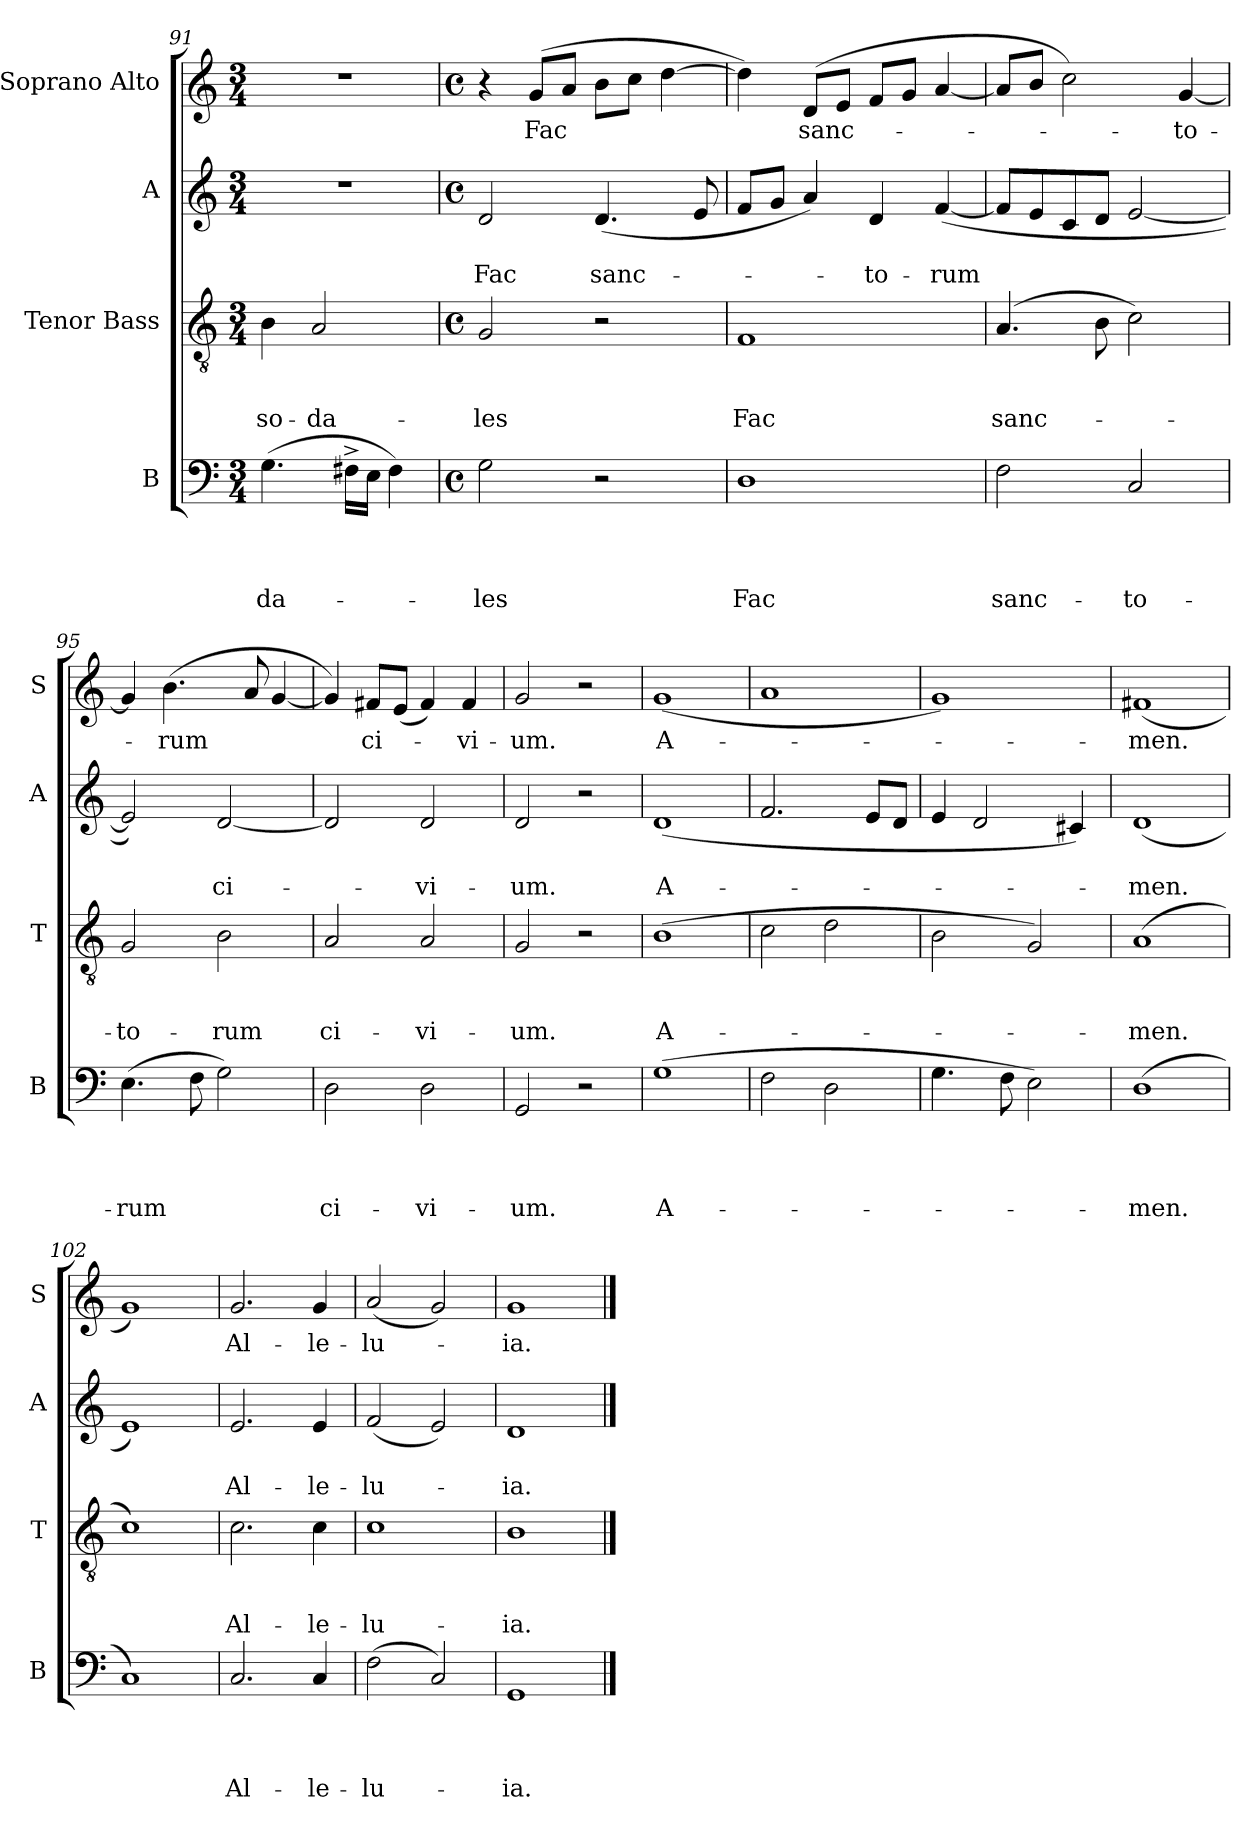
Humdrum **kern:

**kern	**text	**text	**text	**text	**kern	**text	**text	**text	**kern	**text	**text	**kern	**text
*part4	*part4	*part4	*part4	*part4	*part3	*part3	*part3	*part3	*part2	*part2	*part2	*part1	*part1
*staff4	*staff4	*staff4	*staff4	*staff4	*staff3	*staff3	*staff3	*staff3	*staff2	*staff2	*staff2	*staff1	*staff1
*I"B	*	*	*	*	*I"Tenor Bass	*	*	*	*I"A	*	*	*I"Soprano Alto	*
*I'B	*	*	*	*	*I'T	*	*	*	*I'A	*	*	*I'S	*
*clefF4	*	*	*	*	*clefGv2	*	*	*	*clefG2	*	*	*clefG2	*
*k[]	*	*	*	*	*k[]	*	*	*	*k[]	*	*	*k[]	*
*C:	*	*	*	*	*C:	*	*	*	*C:	*	*	*C:	*
*M3/4	*	*	*	*	*M3/4	*	*	*	*M3/4	*	*	*M3/4	*
=91	=91	=91	=91	=91	=91	=91	=91	=91	=91	=91	=91	=91	=91
!	!	!	!	!LO:LY:b	!	!	!	!LO:LY:b	!LO:N:vis=1	!	!	!LO:N:vis=1	!
(>4.G\	.	.	.	-da-	4B\	.	.	so-	2.r	.	.	2.r	.
!	!	!	!	!	!	!	!	!LO:LY:b:rj	!	!	!	!	!
.	.	.	.	.	2A/	.	.	-da-	.	.	.	.	.
16F#X^>\LL	.	.	.	.	.	.	.	.	.	.	.	.	.
16E\JJ	.	.	.	.	.	.	.	.	.	.	.	.	.
4F#\)	.	.	.	.	.	.	.	.	.	.	.	.	.
!!LO:LB:g=z
=92	=92	=92	=92	=92	=92	=92	=92	=92	=92	=92	=92	=92	=92
*M4/4	*	*	*	*	*M4/4	*	*	*	*M4/4	*	*	*M4/4	*
*met(c)	*	*	*	*	*met(c)	*	*	*	*met(c)	*	*	*met(c)	*
!	!	!	!	!LO:LY:b	!	!	!	!LO:LY:b	!	!	!LO:LY:b	!	!
2G\	.	.	.	-les	2G/	.	.	-les	2d/	.	Fac	4r	.
!	!	!	!	!	!	!	!	!	!	!	!	!	!LO:LY:b
.	.	.	.	.	.	.	.	.	.	.	.	(>8g/L	Fac
.	.	.	.	.	.	.	.	.	.	.	.	8a/J	.
!	!	!	!	!	!	!	!	!	!	!	!LO:LY:b	!	!
2r	.	.	.	.	2r	.	.	.	(<4.d/	.	sanc-	8b\L	.
.	.	.	.	.	.	.	.	.	.	.	.	8cc\J	.
.	.	.	.	.	.	.	.	.	.	.	.	[>4dd\	.
.	.	.	.	.	.	.	.	.	8e/	.	.	.	.
=93	=93	=93	=93	=93	=93	=93	=93	=93	=93	=93	=93	=93	=93
!	!	!	!	!LO:LY:b	!	!	!	!LO:LY:b	!	!	!	!	!
1D	.	.	.	Fac	1F	.	.	Fac	8f/L	.	.	4dd\])	.
.	.	.	.	.	.	.	.	.	8g/J	.	.	.	.
!	!	!	!	!	!	!	!	!	!	!	!	!	!LO:LY:b
.	.	.	.	.	.	.	.	.	4a/)	.	.	(>8d/L	sanc-
.	.	.	.	.	.	.	.	.	.	.	.	8e/J	.
!	!	!	!	!	!	!	!	!	!	!	!LO:LY:b	!	!
.	.	.	.	.	.	.	.	.	4d/	.	-to-	8f/L	.
.	.	.	.	.	.	.	.	.	.	.	.	8g/J	.
!	!	!	!	!	!	!	!	!	!	!	!LO:LY:b	!	!
.	.	.	.	.	.	.	.	.	(<[<4f/	.	-rum	[<4a/	.
=94	=94	=94	=94	=94	=94	=94	=94	=94	=94	=94	=94	=94	=94
!	!	!	!	!LO:LY:b	!	!	!	!LO:LY:b	!	!	!	!	!
2F\	.	.	.	sanc-	(4.A/	.	.	sanc-	8f/L]	.	.	8a/L]	.
.	.	.	.	.	.	.	.	.	8e/	.	.	8b/J	.
.	.	.	.	.	.	.	.	.	8c/	.	.	2cc\)	.
.	.	.	.	.	8B\	.	.	.	8d/J	.	.	.	.
!	!	!	!	!LO:LY:b:rj	!	!	!	!	!	!	!	!	!
2C/	.	.	.	-to-	2c\)	.	.	.	[<2e/	.	.	.	.
!	!	!	!	!	!	!	!	!	!	!	!	!	!LO:LY:b
.	.	.	.	.	.	.	.	.	.	.	.	[<4g/	-to-
=95	=95	=95	=95	=95	=95	=95	=95	=95	=95	=95	=95	=95	=95
!	!	!	!	!LO:LY:b	!	!	!	!LO:LY:b:rj	!	!	!	!	!
(>4.E\	.	.	.	-rum	2G/	.	.	-to-	2e/])	.	.	4g/]	.
!	!	!	!	!	!	!	!	!	!	!	!	!	!LO:LY:b
.	.	.	.	.	.	.	.	.	.	.	.	(>4.b\	-rum
8F\	.	.	.	.	.	.	.	.	.	.	.	.	.
!	!	!	!	!	!	!	!	!LO:LY:b	!	!	!LO:LY:b:rj	!	!
2G\)	.	.	.	.	2B\	.	.	-rum	[<2d/	.	ci-	.	.
.	.	.	.	.	.	.	.	.	.	.	.	8a/	.
.	.	.	.	.	.	.	.	.	.	.	.	[<4g/	.
=96	=96	=96	=96	=96	=96	=96	=96	=96	=96	=96	=96	=96	=96
!	!	!	!	!LO:LY:b:rj	!	!	!	!LO:LY:b:rj	!	!	!	!	!
2D\	.	.	.	ci-	2A/	.	.	ci-	2d/]	.	.	4g/])	.
!	!	!	!	!	!	!	!	!	!	!	!	!	!LO:LY:b:rj
.	.	.	.	.	.	.	.	.	.	.	.	8f#X/L	ci-
.	.	.	.	.	.	.	.	.	.	.	.	(<8e/J	.
!	!	!	!	!LO:LY:b:rj	!	!	!	!LO:LY:b:rj	!	!	!LO:LY:b:rj	!	!
2D\	.	.	.	-vi-	2A/	.	.	-vi-	2d/	.	-vi-	4f#/)	.
!	!	!	!	!	!	!	!	!	!	!	!	!	!LO:LY:b:rj
.	.	.	.	.	.	.	.	.	.	.	.	4f#/	-vi-
=97	=97	=97	=97	=97	=97	=97	=97	=97	=97	=97	=97	=97	=97
!	!	!	!	!LO:LY:b	!	!	!	!LO:LY:b	!	!	!LO:LY:b	!	!LO:LY:b
2GG/	.	.	.	-um.	2G/	.	.	-um.	2d/	.	-um.	2g/	-um.
2r	.	.	.	.	2r	.	.	.	2r	.	.	2r	.
!!LO:PB:g=z
=98	=98	=98	=98	=98	=98	=98	=98	=98	=98	=98	=98	=98	=98
!	!	!	!	!LO:LY:b:rj	!	!	!	!LO:LY:b:rj	!	!	!LO:LY:b:rj	!	!LO:LY:b:rj
(>1G	.	.	.	A-	(>1B	.	.	A-	(<1d	.	A-	(<1g	A-
=99	=99	=99	=99	=99	=99	=99	=99	=99	=99	=99	=99	=99	=99
2F\	.	.	.	.	2c\	.	.	.	2.f/	.	.	1a	.
2D\	.	.	.	.	2d\	.	.	.	.	.	.	.	.
.	.	.	.	.	.	.	.	.	8e/L	.	.	.	.
.	.	.	.	.	.	.	.	.	8d/J	.	.	.	.
=100	=100	=100	=100	=100	=100	=100	=100	=100	=100	=100	=100	=100	=100
4.G\	.	.	.	.	2B\	.	.	.	4e/	.	.	1g)	.
.	.	.	.	.	.	.	.	.	2d/	.	.	.	.
8F\	.	.	.	.	.	.	.	.	.	.	.	.	.
2E\)	.	.	.	.	2G/)	.	.	.	.	.	.	.	.
.	.	.	.	.	.	.	.	.	4c#X/)	.	.	.	.
=101	=101	=101	=101	=101	=101	=101	=101	=101	=101	=101	=101	=101	=101
!	!	!	!	!LO:LY:b	!	!	!	!LO:LY:b	!	!	!LO:LY:b	!	!LO:LY:b
(>1D	.	.	.	-men.	(>1A	.	.	-men.	(<1d	.	-men.	(<1f#X	-men.
=102	=102	=102	=102	=102	=102	=102	=102	=102	=102	=102	=102	=102	=102
1C)	.	.	.	.	1c)	.	.	.	1e)	.	.	1g)	.
=103	=103	=103	=103	=103	=103	=103	=103	=103	=103	=103	=103	=103	=103
!	!	!	!	!LO:LY:b	!	!	!	!LO:LY:b	!	!	!LO:LY:b	!	!LO:LY:b
2.C/	.	.	.	Al-	2.c\	.	.	Al-	2.e/	.	Al-	2.g/	Al-
!	!	!	!	!LO:LY:b:rj	!	!	!	!LO:LY:b:rj	!	!	!LO:LY:b:rj	!	!LO:LY:b:rj
4C/	.	.	.	-le-	4c\	.	.	-le-	4e/	.	-le-	4g/	-le-
=104	=104	=104	=104	=104	=104	=104	=104	=104	=104	=104	=104	=104	=104
!	!	!	!	!LO:LY:b	!	!	!	!LO:LY:b:rj	!	!	!LO:LY:b	!	!LO:LY:b
(>2F\	.	.	.	-lu-	1c	.	.	-lu-	(<2f/	.	-lu-	(<2a/	-lu-
2C/)	.	.	.	.	.	.	.	.	2e/)	.	.	2g/)	.
=105	=105	=105	=105	=105	=105	=105	=105	=105	=105	=105	=105	=105	=105
!	!	!	!	!LO:LY:b	!	!	!	!LO:LY:b	!	!	!LO:LY:b	!	!LO:LY:b
1GG	.	.	.	-ia.	1B	.	.	-ia.	1d	.	-ia.	1g	-ia.
==	==	==	==	==	==	==	==	==	==	==	==	==	==
*-	*-	*-	*-	*-	*-	*-	*-	*-	*-	*-	*-	*-	*-
